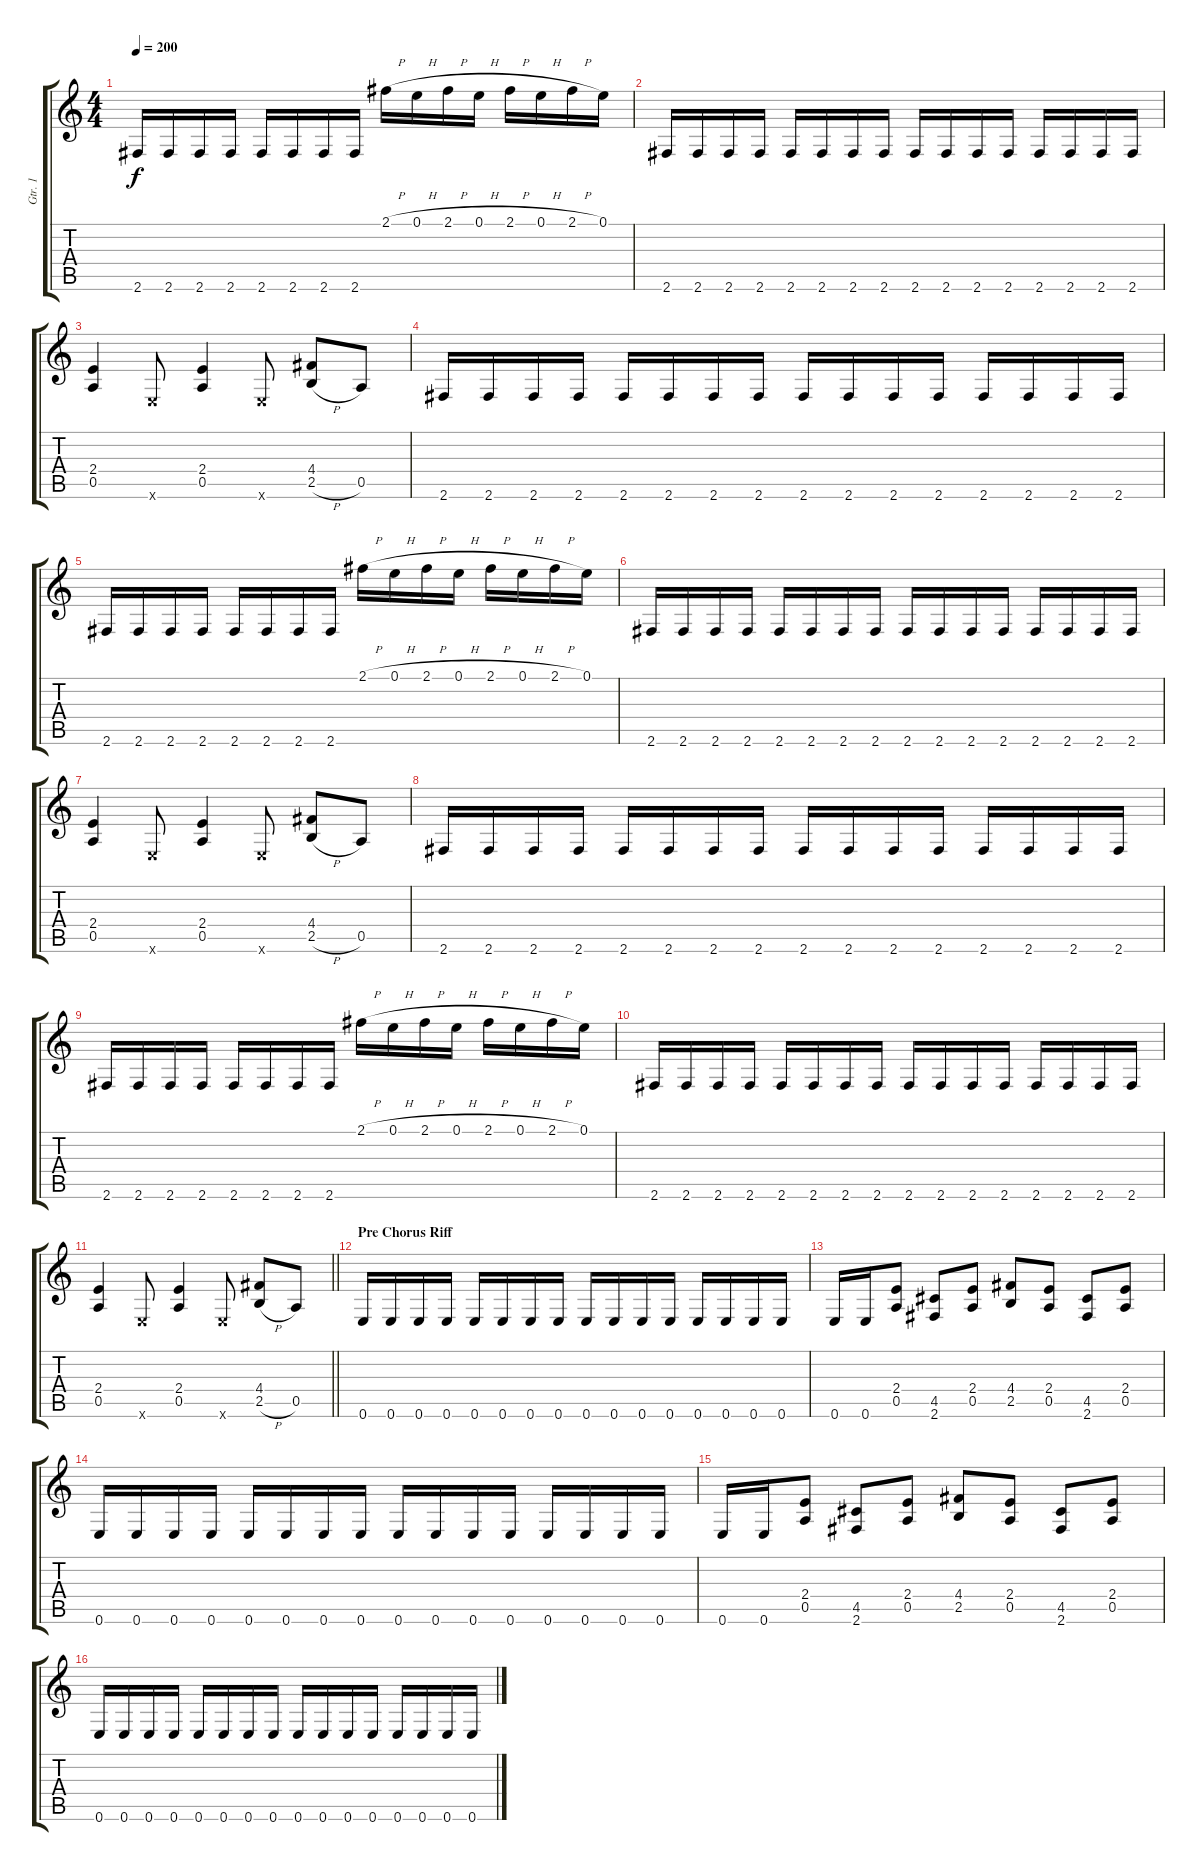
\track ("Gtr. 1" "Gtr. 1") {instrument overdrivenguitar}
\staff {score tabs}
\tuning (E4 B3 G3 D3 A2 E2) {hide}
\ts (4 4)
\tempo 200
\clef g2
\ks c
2.6.16{dy f} 2.6.16 2.6.16 2.6.16 2.6.16 2.6.16 2.6.16 2.6.16 2.1{h}.16 0.1{h}.16 2.1{h}.16 0.1{h}.16 2.1{h}.16 0.1{h}.16 2.1{h}.16 0.1.16 |
2.6.16 2.6.16 2.6.16 2.6.16 2.6.16 2.6.16 2.6.16 2.6.16 2.6.16 2.6.16 2.6.16 2.6.16 2.6.16 2.6.16 2.6.16 2.6.16 |
(2.4 0.5).4 0.6{x}.8 (2.4 0.5).4 0.6{x}.8 (4.4 2.5{h}).8 0.5.8 |
2.6.16 2.6.16 2.6.16 2.6.16 2.6.16 2.6.16 2.6.16 2.6.16 2.6.16 2.6.16 2.6.16 2.6.16 2.6.16 2.6.16 2.6.16 2.6.16 |
2.6.16 2.6.16 2.6.16 2.6.16 2.6.16 2.6.16 2.6.16 2.6.16 2.1{h}.16 0.1{h}.16 2.1{h}.16 0.1{h}.16 2.1{h}.16 0.1{h}.16 2.1{h}.16 0.1.16 |
2.6.16 2.6.16 2.6.16 2.6.16 2.6.16 2.6.16 2.6.16 2.6.16 2.6.16 2.6.16 2.6.16 2.6.16 2.6.16 2.6.16 2.6.16 2.6.16 |
(2.4 0.5).4 0.6{x}.8 (2.4 0.5).4 0.6{x}.8 (4.4 2.5{h}).8 0.5.8 |
2.6.16 2.6.16 2.6.16 2.6.16 2.6.16 2.6.16 2.6.16 2.6.16 2.6.16 2.6.16 2.6.16 2.6.16 2.6.16 2.6.16 2.6.16 2.6.16 |
2.6.16 2.6.16 2.6.16 2.6.16 2.6.16 2.6.16 2.6.16 2.6.16 2.1{h}.16 0.1{h}.16 2.1{h}.16 0.1{h}.16 2.1{h}.16 0.1{h}.16 2.1{h}.16 0.1.16 |
2.6.16 2.6.16 2.6.16 2.6.16 2.6.16 2.6.16 2.6.16 2.6.16 2.6.16 2.6.16 2.6.16 2.6.16 2.6.16 2.6.16 2.6.16 2.6.16 |
\barLineRight lightlight
(2.4 0.5).4 0.6{x}.8 (2.4 0.5).4 0.6{x}.8 (4.4 2.5{h}).8 0.5.8 |
\section ("" "Pre Chorus Riff")
0.6.16 0.6.16 0.6.16 0.6.16 0.6.16 0.6.16 0.6.16 0.6.16 0.6.16 0.6.16 0.6.16 0.6.16 0.6.16 0.6.16 0.6.16 0.6.16 |
0.6.16 0.6.16 (2.4 0.5).8 (4.5 2.6).8 (2.4 0.5).8 (4.4 2.5).8 (2.4 0.5).8 (4.5 2.6).8 (2.4 0.5).8 |
0.6.16 0.6.16 0.6.16 0.6.16 0.6.16 0.6.16 0.6.16 0.6.16 0.6.16 0.6.16 0.6.16 0.6.16 0.6.16 0.6.16 0.6.16 0.6.16 |
0.6.16 0.6.16 (2.4 0.5).8 (4.5 2.6).8 (2.4 0.5).8 (4.4 2.5).8 (2.4 0.5).8 (4.5 2.6).8 (2.4 0.5).8 |
0.6.16 0.6.16 0.6.16 0.6.16 0.6.16 0.6.16 0.6.16 0.6.16 0.6.16 0.6.16 0.6.16 0.6.16 0.6.16 0.6.16 0.6.16 0.6.16
